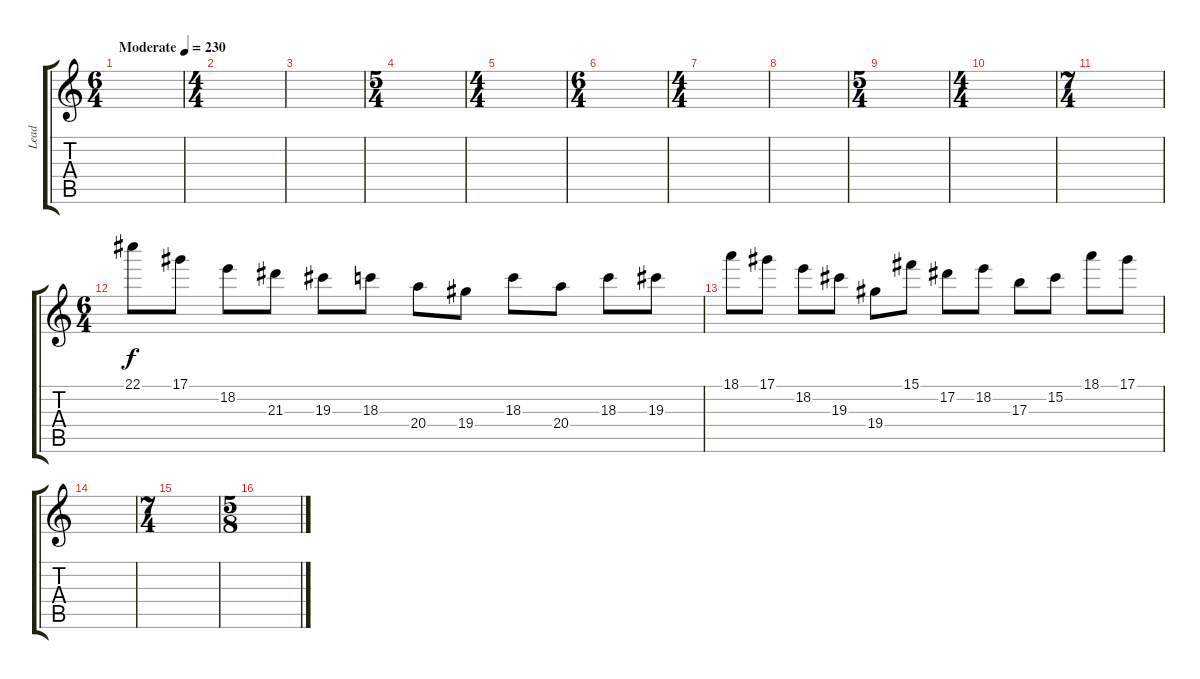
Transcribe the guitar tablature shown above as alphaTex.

\track ("Lead" "Lead") {instrument overdrivenguitar}
\staff {score tabs}
\tuning (Eb4 Bb3 Gb3 Db3 Ab2 Db2) {hide}
\ts (6 4)
\tempo (230 "Moderate")
\clef g2
\ks c
|
\ts (4 4)
|
|
\ts (5 4)
|
\ts (4 4)
|
\ts (6 4)
|
\ts (4 4)
|
|
\ts (5 4)
|
\ts (4 4)
|
\ts (7 4)
|
\ts (6 4)
22.1.8 17.1.8 18.2.8 21.3.8 19.3.8 18.3.8 20.4.8 19.4.8 18.3.8 20.4.8 18.3.8 19.3.8 |
18.1.8 17.1.8 18.2.8 19.3.8 19.4.8 15.1.8 17.2.8 18.2.8 17.3.8 15.2.8 18.1.8 17.1.8 |
|
\ts (7 4)
|
\ts (5 8)
